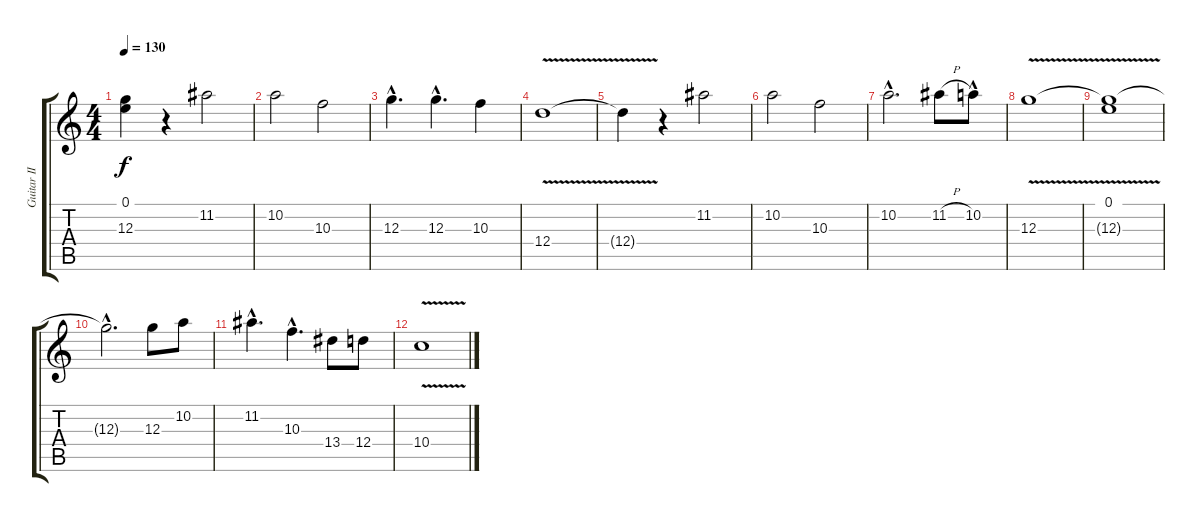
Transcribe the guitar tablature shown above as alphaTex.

\track ("Guitar II" "Guitar II") {instrument acousticguitarsteel}
\staff {score tabs}
\tuning (E4 B3 G3 D3 A2 D2) {hide}
\ts (4 4)
\tempo 130
\clef g2
\ks c
(0.1 12.3{t}).4{dy f} r.4 11.2.2 |
10.2.2 10.3.2 |
12.3{hac}.4{d} 12.3{hac}.4{d} 10.3.4 |
12.4{v}.1 |
12.4{t}.4 r.4 11.2.2 |
10.2.2 10.3.2 |
10.2{hac}.2{d} 11.2{h}.8 10.2{hac}.8 |
12.3{v}.1 |
(0.1 12.3{t}).1 |
12.3{hac t}.2{d} 12.3.8 10.2.8 |
11.2{hac}.4{d} 10.3{hac}.4{d} 13.4.8 12.4.8 |
10.4{v}.1
